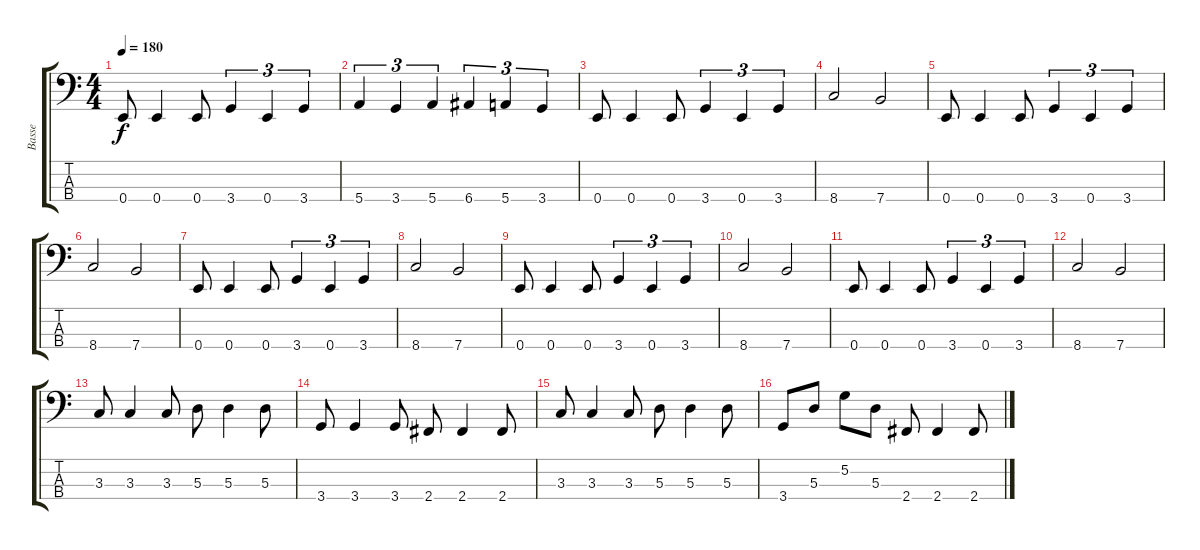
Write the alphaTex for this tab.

\track ("Basse" "Basse") {instrument electricbassfinger}
\staff {score tabs}
\tuning (G2 D2 A1 E1) {hide}
\ts (4 4)
\tempo 180
\clef f4
\ks c
0.4.8{dy f instrument electricbassfinger} 0.4.4 0.4.8 3.4.4{tu (3 2)} 0.4.4{tu (3 2)} 3.4.4{tu (3 2)} |
5.4.4{tu (3 2)} 3.4.4{tu (3 2)} 5.4.4{tu (3 2)} 6.4.4{tu (3 2)} 5.4.4{tu (3 2)} 3.4.4{tu (3 2)} |
0.4.8 0.4.4 0.4.8 3.4.4{tu (3 2)} 0.4.4{tu (3 2)} 3.4.4{tu (3 2)} |
8.4.2 7.4.2 |
0.4.8 0.4.4 0.4.8 3.4.4{tu (3 2)} 0.4.4{tu (3 2)} 3.4.4{tu (3 2)} |
8.4.2 7.4.2 |
0.4.8 0.4.4 0.4.8 3.4.4{tu (3 2)} 0.4.4{tu (3 2)} 3.4.4{tu (3 2)} |
8.4.2 7.4.2 |
0.4.8 0.4.4 0.4.8 3.4.4{tu (3 2)} 0.4.4{tu (3 2)} 3.4.4{tu (3 2)} |
8.4.2 7.4.2 |
0.4.8 0.4.4 0.4.8 3.4.4{tu (3 2)} 0.4.4{tu (3 2)} 3.4.4{tu (3 2)} |
8.4.2 7.4.2 |
3.3.8 3.3.4 3.3.8 5.3.8 5.3.4 5.3.8 |
3.4.8 3.4.4 3.4.8 2.4.8 2.4.4 2.4.8 |
3.3.8 3.3.4 3.3.8 5.3.8 5.3.4 5.3.8 |
3.4.8 5.3.8 5.2.8 5.3.8 2.4.8 2.4.4 2.4.8
